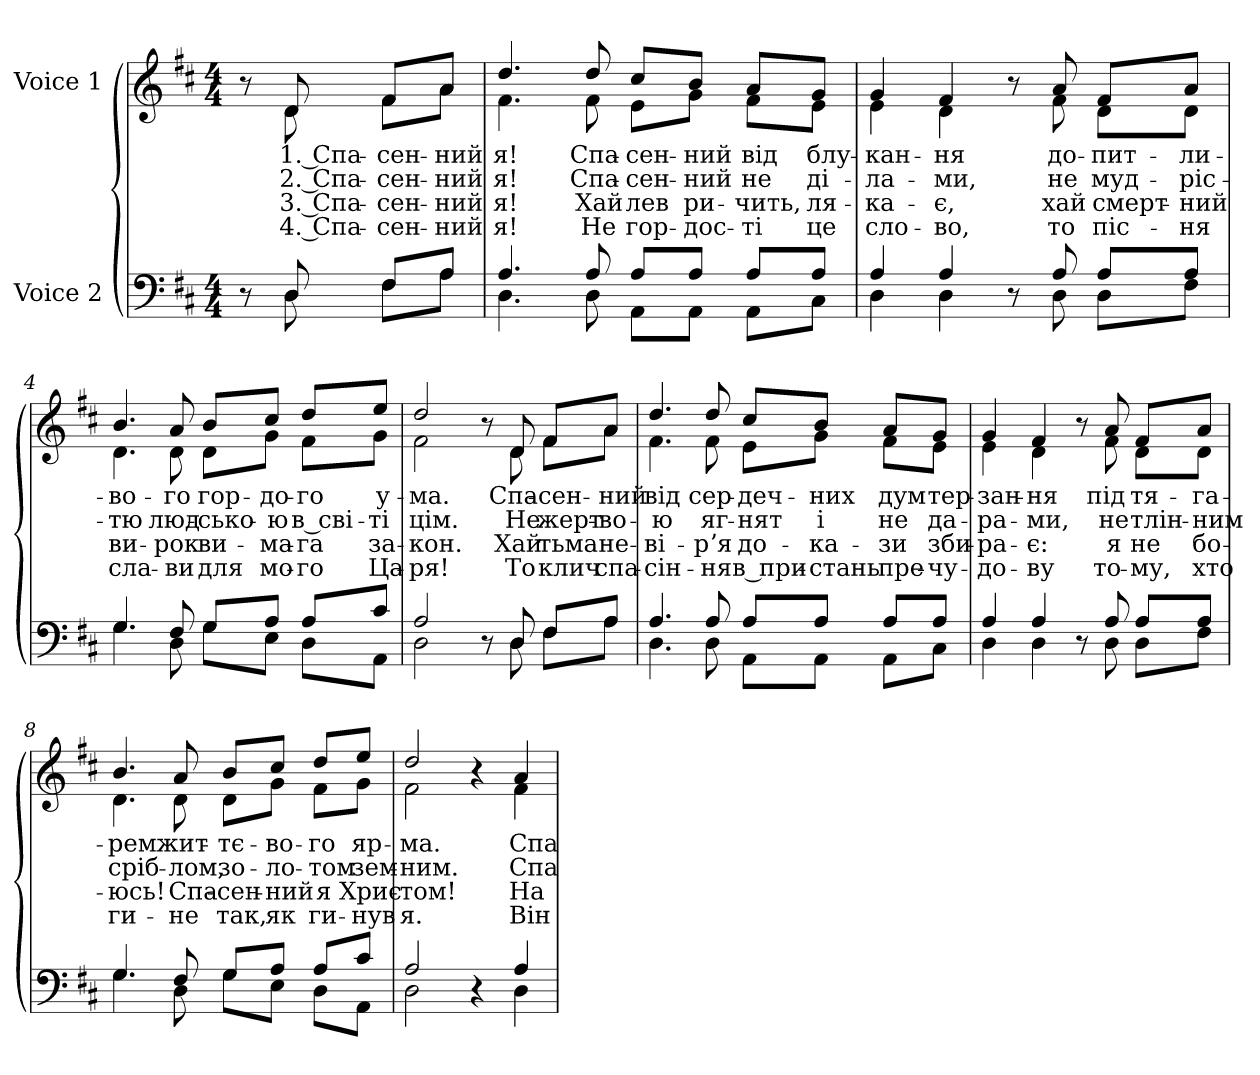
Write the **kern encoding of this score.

**kern	**kern	**text	**text	**text	**text
*part2	*part1	*part1	*part1	*part1	*part1
*staff2	*staff1	*staff1	*staff1	*staff1	*staff1
*I"Voice 2	*I"Voice 1	*	*	*	*
*clefF4	*clefG2	*	*	*	*
*k[f#c#]	*k[f#c#]	*	*	*	*
*M4/4	*M4/4	*	*	*	*
*MM100	*MM100	*	*	*	*
=1	=1	=1	=1	=1	=1
*^	*^	*	*	*	*
8r	8ryy	8r	8ryy	.	.	.	.
!	!	!	!	!LO:LY:b	!LO:LY:b	!LO:LY:b	!LO:LY:b
8D/	8D\	8d/	8d\	1. Спа-	2. Спа-	3. Спа-	4. Спа-
!	!	!	!	!LO:LY:b	!LO:LY:b	!LO:LY:b	!LO:LY:b
8F#/L	8F#\L	8f#/L	8f#\L	-сен-	-сен-	-сен-	-сен-
!	!	!	!	!LO:LY:b	!LO:LY:b	!LO:LY:b	!LO:LY:b
8A/J	8A\J	8a/J	8a\J	-ний	-ний	-ний	-ний
=2	=2	=2	=2	=2	=2	=2	=2
!	!	!	!	!LO:LY:b	!LO:LY:b	!LO:LY:b	!LO:LY:b
4.A/	4.D\	4.dd/	4.f#\	я!	я!	я!	я!
!	!	!	!	!LO:LY:b	!LO:LY:b	!LO:LY:b	!LO:LY:b
8A/	8D\	8dd/	8f#\	Спа-	Спа-	Хай	Не
!	!	!	!	!LO:LY:b	!LO:LY:b	!LO:LY:b	!LO:LY:b
8A/L	8AA\L	8cc#/L	8e\L	-сен-	-сен-	лев	гор-
!	!	!	!	!LO:LY:b	!LO:LY:b	!LO:LY:b	!LO:LY:b
8A/J	8AA\J	8b/J	8g\J	-ний	-ний	ри-	-дос-
!	!	!	!	!LO:LY:b	!LO:LY:b	!LO:LY:b	!LO:LY:b
8A/L	8AA\L	8a/L	8f#\L	від	не	-чить,	-ті
!	!	!	!	!LO:LY:b	!LO:LY:b	!LO:LY:b	!LO:LY:b
8A/J	8C#\J	8g/J	8e\J	блу-	ді-	ля-	це
=3	=3	=3	=3	=3	=3	=3	=3
!	!	!	!	!LO:LY:b	!LO:LY:b	!LO:LY:b	!LO:LY:b
4A/	4D\	4g/	4e\	-кан-	-ла-	-ка-	сло-
!	!	!	!	!LO:LY:b	!LO:LY:b	!LO:LY:b	!LO:LY:b
4A/	4D\	4f#/	4d\	-ня	-ми,	-є,	-во,
8r	8ryy	8r	8ryy	.	.	.	.
!	!	!	!	!LO:LY:b	!LO:LY:b	!LO:LY:b	!LO:LY:b
8A/	8D\	8a/	8f#\	до-	не	хай	то
!	!	!	!	!LO:LY:b	!LO:LY:b	!LO:LY:b	!LO:LY:b
8A/L	8D\L	8f#/L	8d\L	-пит-	муд-	смерт-	піс-
!	!	!	!	!LO:LY:b	!LO:LY:b	!LO:LY:b	!LO:LY:b
8A/J	8F#\J	8a/J	8d\J	-ли-	-ріс-	-ний	-ня
!!LO:LB:g=z	!!
=4	=4	=4	=4	=4	=4	=4	=4
!	!	!	!	!LO:LY:b	!LO:LY:b	!LO:LY:b	!LO:LY:b
4.G/	4.G\	4.b/	4.d\	-во-	-тю	ви-	сла-
!	!	!	!	!LO:LY:b	!LO:LY:b	!LO:LY:b	!LO:LY:b
8F#/	8D\	8a/	8d\	-го	люд-	-рок	-ви
!	!	!	!	!LO:LY:b	!LO:LY:b	!LO:LY:b	!LO:LY:b
8G/L	8G\L	8b/L	8d\L	гор-	-сько-	ви-	для
!	!	!	!	!LO:LY:b	!LO:LY:b	!LO:LY:b	!LO:LY:b
8A/J	8E\J	8cc#/J	8g\J	-до-	-ю	-ма-	мо-
!	!	!	!	!LO:LY:b	!LO:LY:b	!LO:LY:b	!LO:LY:b
8A/L	8D\L	8dd/L	8f#\L	-го	в сві-	-га	-го
!	!	!	!	!LO:LY:b	!LO:LY:b	!LO:LY:b	!LO:LY:b
8c#/J	8AA\J	8ee/J	8g\J	у-	-ті	за-	Ца-
=5	=5	=5	=5	=5	=5	=5	=5
!	!	!	!	!LO:LY:b	!LO:LY:b	!LO:LY:b	!LO:LY:b
2A/	2D\	2dd/	2f#\	-ма.	цім.	-кон.	-ря!
8r	8ryy	8r	8ryy	.	.	.	.
!	!	!	!	!LO:LY:b	!LO:LY:b	!LO:LY:b	!LO:LY:b
8D/	8D\	8d/	8d\	Спа-	Не	Хай	То
!	!	!	!	!LO:LY:b	!LO:LY:b	!LO:LY:b	!LO:LY:b
8F#/L	8F#\L	8f#/L	8f#\L	-сен-	жерт-	тьма	клич
!	!	!	!	!LO:LY:b	!LO:LY:b	!LO:LY:b	!LO:LY:b
8A/J	8A\J	8a/J	8a\J	-ний	-во-	не-	спа-
=6	=6	=6	=6	=6	=6	=6	=6
!	!	!	!	!LO:LY:b	!LO:LY:b	!LO:LY:b	!LO:LY:b
4.A/	4.D\	4.dd/	4.f#\	від	-ю	-ві-	-сін-
!	!	!	!	!LO:LY:b	!LO:LY:b	!LO:LY:b	!LO:LY:b
8A/	8D\	8dd/	8f#\	сер-	яг-	-рʼя	-ня
!	!	!	!	!LO:LY:b	!LO:LY:b	!LO:LY:b	!LO:LY:b
8A/L	8AA\L	8cc#/L	8e\L	-деч-	-нят	до-	в при-
!	!	!	!	!LO:LY:b	!LO:LY:b	!LO:LY:b	!LO:LY:b
8A/J	8AA\J	8b/J	8g\J	-них	і	-ка-	-стань
!	!	!	!	!LO:LY:b	!LO:LY:b	!LO:LY:b	!LO:LY:b
8A/L	8AA\L	8a/L	8f#\L	дум	не	-зи	пре-
!	!	!	!	!LO:LY:b	!LO:LY:b	!LO:LY:b	!LO:LY:b
8A/J	8C#\J	8g/J	8e\J	тер-	да-	зби-	-чу-
!!LO:LB:g=z	!!
=7	=7	=7	=7	=7	=7	=7	=7
!	!	!	!	!LO:LY:b	!LO:LY:b	!LO:LY:b	!LO:LY:b
4A/	4D\	4g/	4e\	-зан-	-ра-	-ра-	-до-
!	!	!	!	!LO:LY:b	!LO:LY:b	!LO:LY:b	!LO:LY:b
4A/	4D\	4f#/	4d\	-ня	-ми,	-є:	-ву
8r	8ryy	8r	8ryy	.	.	.	.
!	!	!	!	!LO:LY:b	!LO:LY:b	!LO:LY:b	!LO:LY:b
8A/	8D\	8a/	8f#\	під	не	я	то-
!	!	!	!	!LO:LY:b	!LO:LY:b	!LO:LY:b	!LO:LY:b
8A/L	8D\L	8f#/L	8d\L	тя-	тлін-	не	-му,
!	!	!	!	!LO:LY:b	!LO:LY:b	!LO:LY:b	!LO:LY:b
8A/J	8F#\J	8a/J	8d\J	-га-	-ним	бо-	хто
=8	=8	=8	=8	=8	=8	=8	=8
!	!	!	!	!LO:LY:b	!LO:LY:b	!LO:LY:b	!LO:LY:b
4.G/	4.G\	4.b/	4.d\	-рем	сріб-	-юсь!	ги-
!	!	!	!	!LO:LY:b	!LO:LY:b	!LO:LY:b	!LO:LY:b
8F#/	8D\	8a/	8d\	жит-	-лом,	Спа-	-не
!	!	!	!	!LO:LY:b	!LO:LY:b	!LO:LY:b	!LO:LY:b
8G/L	8G\L	8b/L	8d\L	-тє-	зо-	-сен-	так,
!	!	!	!	!LO:LY:b	!LO:LY:b	!LO:LY:b	!LO:LY:b
8A/J	8E\J	8cc#/J	8g\J	-во-	-ло-	-ний	як
!	!	!	!	!LO:LY:b	!LO:LY:b	!LO:LY:b	!LO:LY:b
8A/L	8D\L	8dd/L	8f#\L	-го	-том	я	ги-
!	!	!	!	!LO:LY:b	!LO:LY:b	!LO:LY:b	!LO:LY:b
8c#/J	8AA\J	8ee/J	8g\J	яр-	зем-	Хрис-	-нув
=9	=9	=9	=9	=9	=9	=9	=9
!	!	!	!	!LO:LY:b	!LO:LY:b	!LO:LY:b	!LO:LY:b
2A/	2D\	2dd/	2f#\	-ма.	-ним.	-том!	я.
4r	4ryy	4r	4ryy	.	.	.	.
!	!	!	!	!LO:LY:b	!LO:LY:b	!LO:LY:b	!LO:LY:b
4A/	4D\	4a/	4f#\	Спа-	Спа-	На-	Він
*v	*v	*	*	*	*	*	*
*	*v	*v	*	*	*	*
=	=	=	=	=	=
*-	*-	*-	*-	*-	*-
